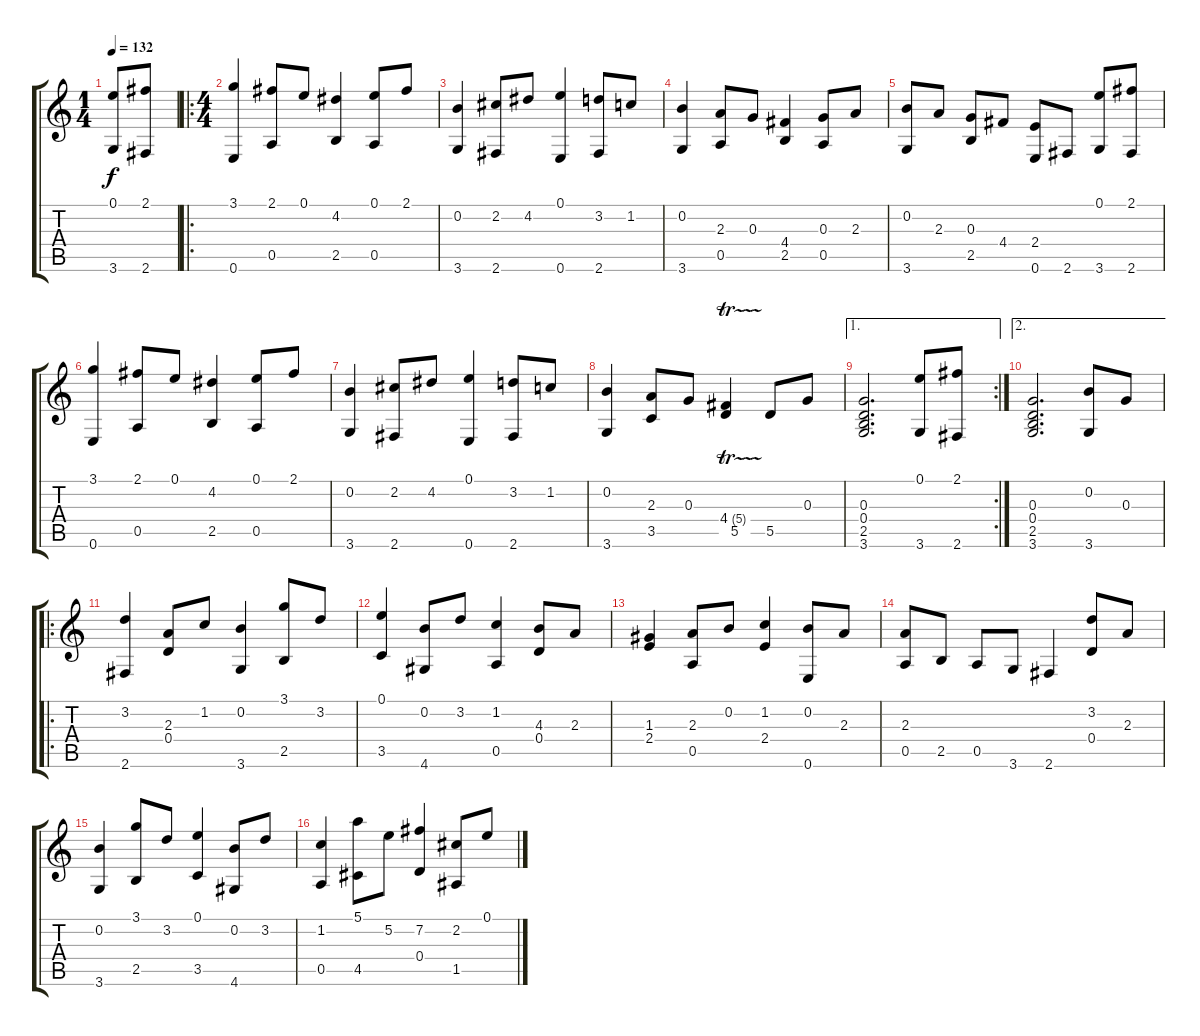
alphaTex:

\track "" {instrument acousticguitarnylon}
\staff {score tabs}
\tuning (E4 B3 G3 D3 A2 E2) {hide}
\ts (1 4)
\tempo 132
\clef g2
\ks c
(0.1 3.6).8{dy f instrument acousticguitarnylon} (2.1 2.6).8 |
\ro
\ts (4 4)
(3.1 0.6).4 (2.1 0.5).8 0.1.8 (4.2 2.5).4 (0.1 0.5).8 2.1.8 |
(0.2 3.6).4 (2.2 2.6).8 4.2.8 (0.1 0.6).4 (3.2 2.6).8 1.2.8 |
(0.2 3.6).4 (2.3 0.5).8 0.3.8 (4.4 2.5).4 (0.3 0.5).8 2.3.8 |
(0.2 3.6).8 2.3.8 (0.3 2.5).8 4.4.8 (2.4 0.6).8 2.6.8 (0.1 3.6).8 (2.1 2.6).8 |
(3.1 0.6).4 (2.1 0.5).8 0.1.8 (4.2 2.5).4 (0.1 0.5).8 2.1.8 |
(0.2 3.6).4 (2.2 2.6).8 4.2.8 (0.1 0.6).4 (3.2 2.6).8 1.2.8 |
(0.2 3.6).4 (2.3 3.5).8 0.3.8 (4.4{tr (5 64)} 5.5).4 5.5.8 0.3.8 |
\ae 1
\rc 2
(0.3 0.4 2.5 3.6).2{d} (0.1 3.6).8 (2.1 2.6).8 |
\ae 2
(0.3 0.4 2.5 3.6).2{d} (0.2 3.6).8 0.3.8 |
\ro
(3.2 2.6).4 (2.3 0.4).8 1.2.8 (0.2 3.6).4 (3.1 2.5).8 3.2.8 |
(0.1 3.5).4 (0.2 4.6).8 3.2.8 (1.2 0.5).4 (4.3 0.4).8 2.3.8 |
(1.3 2.4).4 (2.3 0.5).8 0.2.8 (1.2 2.4).4 (0.2 0.6).8 2.3.8 |
(2.3 0.5).8 2.5.8 0.5.8 3.6.8 2.6.4 (3.2 0.4).8 2.3.8 |
(0.2 3.6).4 (3.1 2.5).8 3.2.8 (0.1 3.5).4 (0.2 4.6).8 3.2.8 |
(1.2 0.5).4 (5.1 4.5).8 5.2.8 (7.2 0.4).4 (2.2 1.5).8 0.1.8
